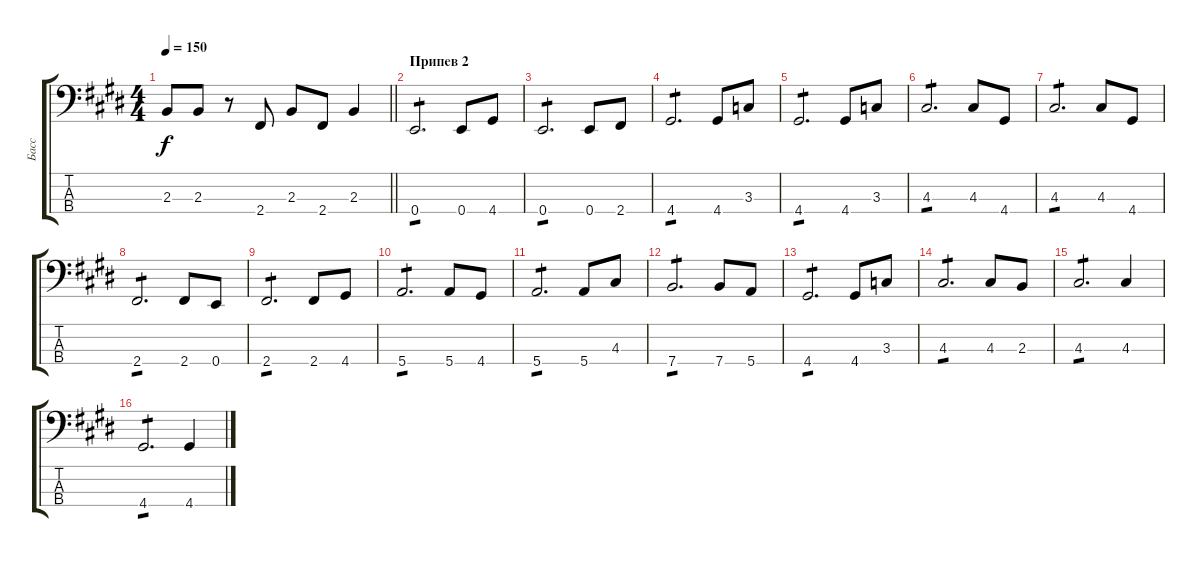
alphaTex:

\track ("Басс" "Басс") {instrument electricbassfinger}
\staff {score tabs}
\tuning (G2 D2 A1 E1) {hide}
\ts (4 4)
\tempo 150
\clef f4
\barLineRight lightlight
\ks c#minor
2.3.8{dy f} 2.3.8 r.8 2.4.8 2.3.8 2.4.8 2.3.4 |
\section ("" "Припев 2")
0.4.2{d tp 1} 0.4.8 4.4.8 |
0.4.2{d tp 1} 0.4.8 2.4.8 |
4.4.2{d tp 1} 4.4.8 3.3.8 |
4.4.2{d tp 1} 4.4.8 3.3.8 |
4.3.2{d tp 1} 4.3.8 4.4.8 |
4.3.2{d tp 1} 4.3.8 4.4.8 |
2.4.2{d tp 1} 2.4.8 0.4.8 |
2.4.2{d tp 1} 2.4.8 4.4.8 |
5.4.2{d tp 1} 5.4.8 4.4.8 |
5.4.2{d tp 1} 5.4.8 4.3.8 |
7.4.2{d tp 1} 7.4.8 5.4.8 |
4.4.2{d tp 1} 4.4.8 3.3.8 |
4.3.2{d tp 1} 4.3.8 2.3.8 |
4.3.2{d tp 1} 4.3.4 |
4.4.2{d tp 1} 4.4.4
